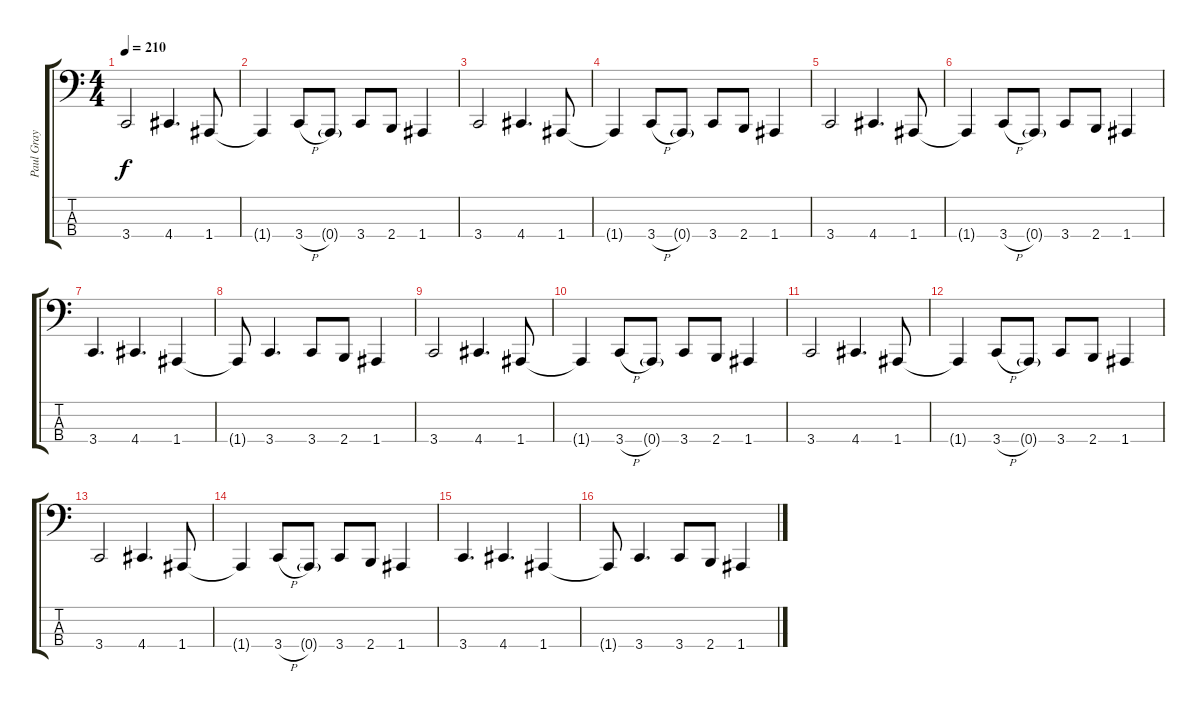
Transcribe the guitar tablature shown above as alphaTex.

\track ("Paul Gray" "Paul Gray") {instrument electricbassfinger}
\staff {score tabs}
\tuning (C2 G1 D1 A0) {hide}
\ts (4 4)
\tempo 210
\clef f4
\ks c
3.4.2{dy f} 4.4.4{d} 1.4.8 |
1.4{t}.4 3.4{h}.8 0.4{g}.8 3.4.8 2.4.8 1.4.4 |
3.4.2 4.4.4{d} 1.4.8 |
1.4{t}.4 3.4{h}.8 0.4{g}.8 3.4.8 2.4.8 1.4.4 |
3.4.2 4.4.4{d} 1.4.8 |
1.4{t}.4 3.4{h}.8 0.4{g}.8 3.4.8 2.4.8 1.4.4 |
3.4.4{d} 4.4.4{d} 1.4.4 |
1.4{t}.8 3.4.4{d} 3.4.8 2.4.8 1.4.4 |
3.4.2 4.4.4{d} 1.4.8 |
1.4{t}.4 3.4{h}.8 0.4{g}.8 3.4.8 2.4.8 1.4.4 |
3.4.2 4.4.4{d} 1.4.8 |
1.4{t}.4 3.4{h}.8 0.4{g}.8 3.4.8 2.4.8 1.4.4 |
3.4.2 4.4.4{d} 1.4.8 |
1.4{t}.4 3.4{h}.8 0.4{g}.8 3.4.8 2.4.8 1.4.4 |
3.4.4{d} 4.4.4{d} 1.4.4 |
1.4{t}.8 3.4.4{d} 3.4.8 2.4.8 1.4.4
